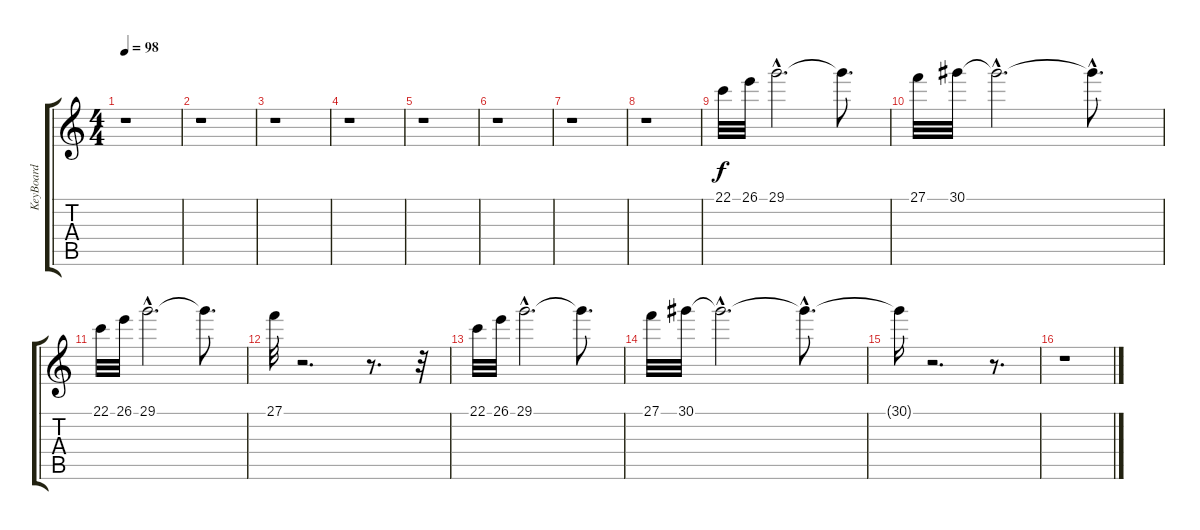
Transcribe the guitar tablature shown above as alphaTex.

\track ("KeyBoard" "KeyBoard") {instrument stringensemble2}
\staff {score tabs}
\tuning (D4 A3 F3 C3 G2 D2) {hide}
\ts (4 4)
\tempo 98
\clef g2
\ks c
r.1{dy f} |
r.1 |
r.1 |
r.1 |
r.1 |
r.1 |
r.1 |
r.1 |
22.1.32 26.1.32 29.1{hac}.2{d} 29.1{t}.8{d} |
27.1.32 30.1.32 30.1{hac t}.2{d} 30.1{hac t}.8{d} |
22.1.32 26.1.32 29.1{hac}.2{d} 29.1{t}.8{d} |
27.1.32 r.2{d} r.8{d} r.32 |
22.1.32 26.1.32 29.1{hac}.2{d} 29.1{t}.8{d} |
27.1.32 30.1.32 30.1{hac t}.2{d} 30.1{hac t}.8{d} |
30.1{t}.16 r.2{d} r.8{d} |
r.1
